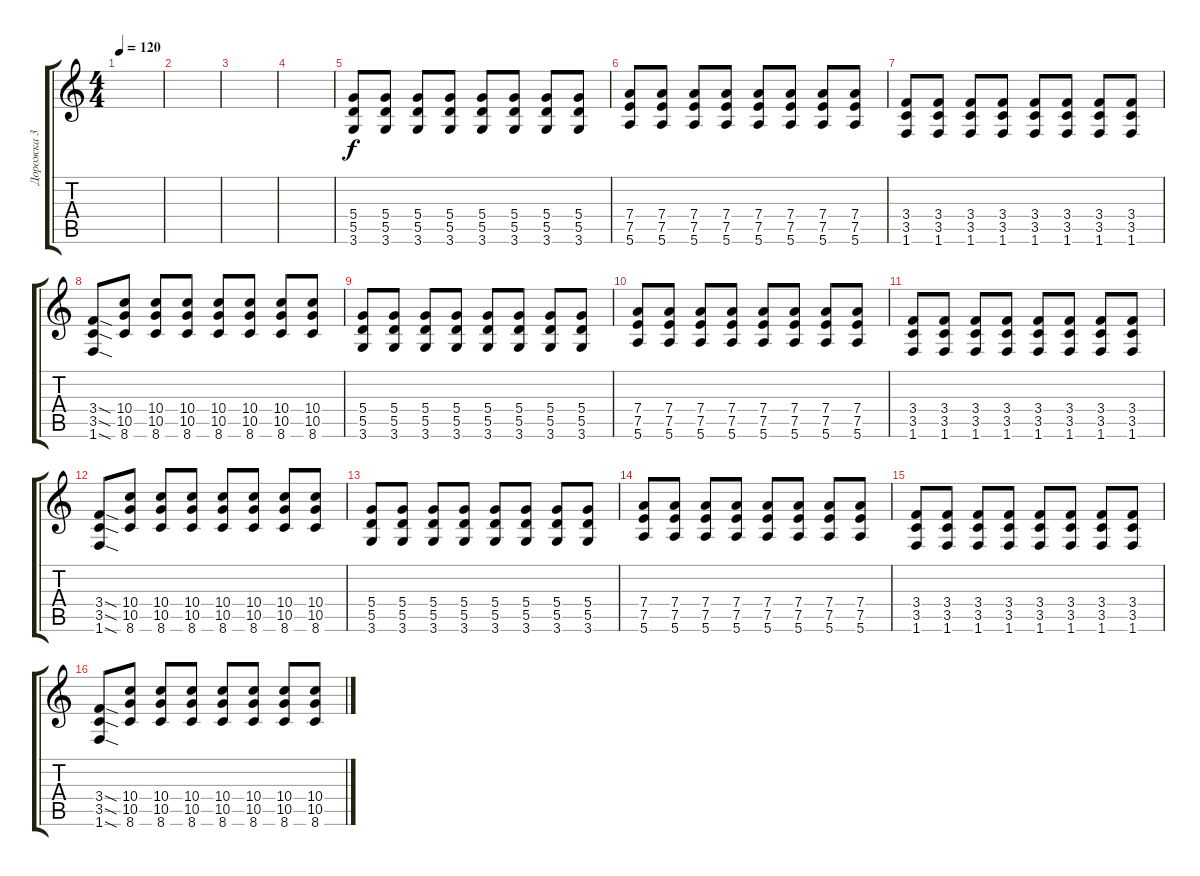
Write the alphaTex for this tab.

\track ("Дорожка 3" "Дорожка 3") {instrument distortionguitar}
\staff {score tabs}
\tuning (E4 B3 G3 D3 A2 E2) {hide}
\ts (4 4)
\tempo 120
\clef g2
\ks c
|
|
|
|
(5.4 5.5 3.6).8 (5.4 5.5 3.6).8 (5.4 5.5 3.6).8 (5.4 5.5 3.6).8 (5.4 5.5 3.6).8 (5.4 5.5 3.6).8 (5.4 5.5 3.6).8 (5.4 5.5 3.6).8 |
(7.4 7.5 5.6).8 (7.4 7.5 5.6).8 (7.4 7.5 5.6).8 (7.4 7.5 5.6).8 (7.4 7.5 5.6).8 (7.4 7.5 5.6).8 (7.4 7.5 5.6).8 (7.4 7.5 5.6).8 |
(3.4 3.5 1.6).8 (3.4 3.5 1.6).8 (3.4 3.5 1.6).8 (3.4 3.5 1.6).8 (3.4 3.5 1.6).8 (3.4 3.5 1.6).8 (3.4 3.5 1.6).8 (3.4 3.5 1.6).8 |
(3.4{sod} 3.5{sod} 1.6{sod}).8 (10.4 10.5 8.6).8 (10.4 10.5 8.6).8 (10.4 10.5 8.6).8 (10.4 10.5 8.6).8 (10.4 10.5 8.6).8 (10.4 10.5 8.6).8 (10.4 10.5 8.6).8 |
(5.4 5.5 3.6).8 (5.4 5.5 3.6).8 (5.4 5.5 3.6).8 (5.4 5.5 3.6).8 (5.4 5.5 3.6).8 (5.4 5.5 3.6).8 (5.4 5.5 3.6).8 (5.4 5.5 3.6).8 |
(7.4 7.5 5.6).8 (7.4 7.5 5.6).8 (7.4 7.5 5.6).8 (7.4 7.5 5.6).8 (7.4 7.5 5.6).8 (7.4 7.5 5.6).8 (7.4 7.5 5.6).8 (7.4 7.5 5.6).8 |
(3.4 3.5 1.6).8 (3.4 3.5 1.6).8 (3.4 3.5 1.6).8 (3.4 3.5 1.6).8 (3.4 3.5 1.6).8 (3.4 3.5 1.6).8 (3.4 3.5 1.6).8 (3.4 3.5 1.6).8 |
(3.4{sod} 3.5{sod} 1.6{sod}).8 (10.4 10.5 8.6).8 (10.4 10.5 8.6).8 (10.4 10.5 8.6).8 (10.4 10.5 8.6).8 (10.4 10.5 8.6).8 (10.4 10.5 8.6).8 (10.4 10.5 8.6).8 |
(5.4 5.5 3.6).8 (5.4 5.5 3.6).8 (5.4 5.5 3.6).8 (5.4 5.5 3.6).8 (5.4 5.5 3.6).8 (5.4 5.5 3.6).8 (5.4 5.5 3.6).8 (5.4 5.5 3.6).8 |
(7.4 7.5 5.6).8 (7.4 7.5 5.6).8 (7.4 7.5 5.6).8 (7.4 7.5 5.6).8 (7.4 7.5 5.6).8 (7.4 7.5 5.6).8 (7.4 7.5 5.6).8 (7.4 7.5 5.6).8 |
(3.4 3.5 1.6).8 (3.4 3.5 1.6).8 (3.4 3.5 1.6).8 (3.4 3.5 1.6).8 (3.4 3.5 1.6).8 (3.4 3.5 1.6).8 (3.4 3.5 1.6).8 (3.4 3.5 1.6).8 |
(3.4{sod} 3.5{sod} 1.6{sod}).8 (10.4 10.5 8.6).8 (10.4 10.5 8.6).8 (10.4 10.5 8.6).8 (10.4 10.5 8.6).8 (10.4 10.5 8.6).8 (10.4 10.5 8.6).8 (10.4 10.5 8.6).8
